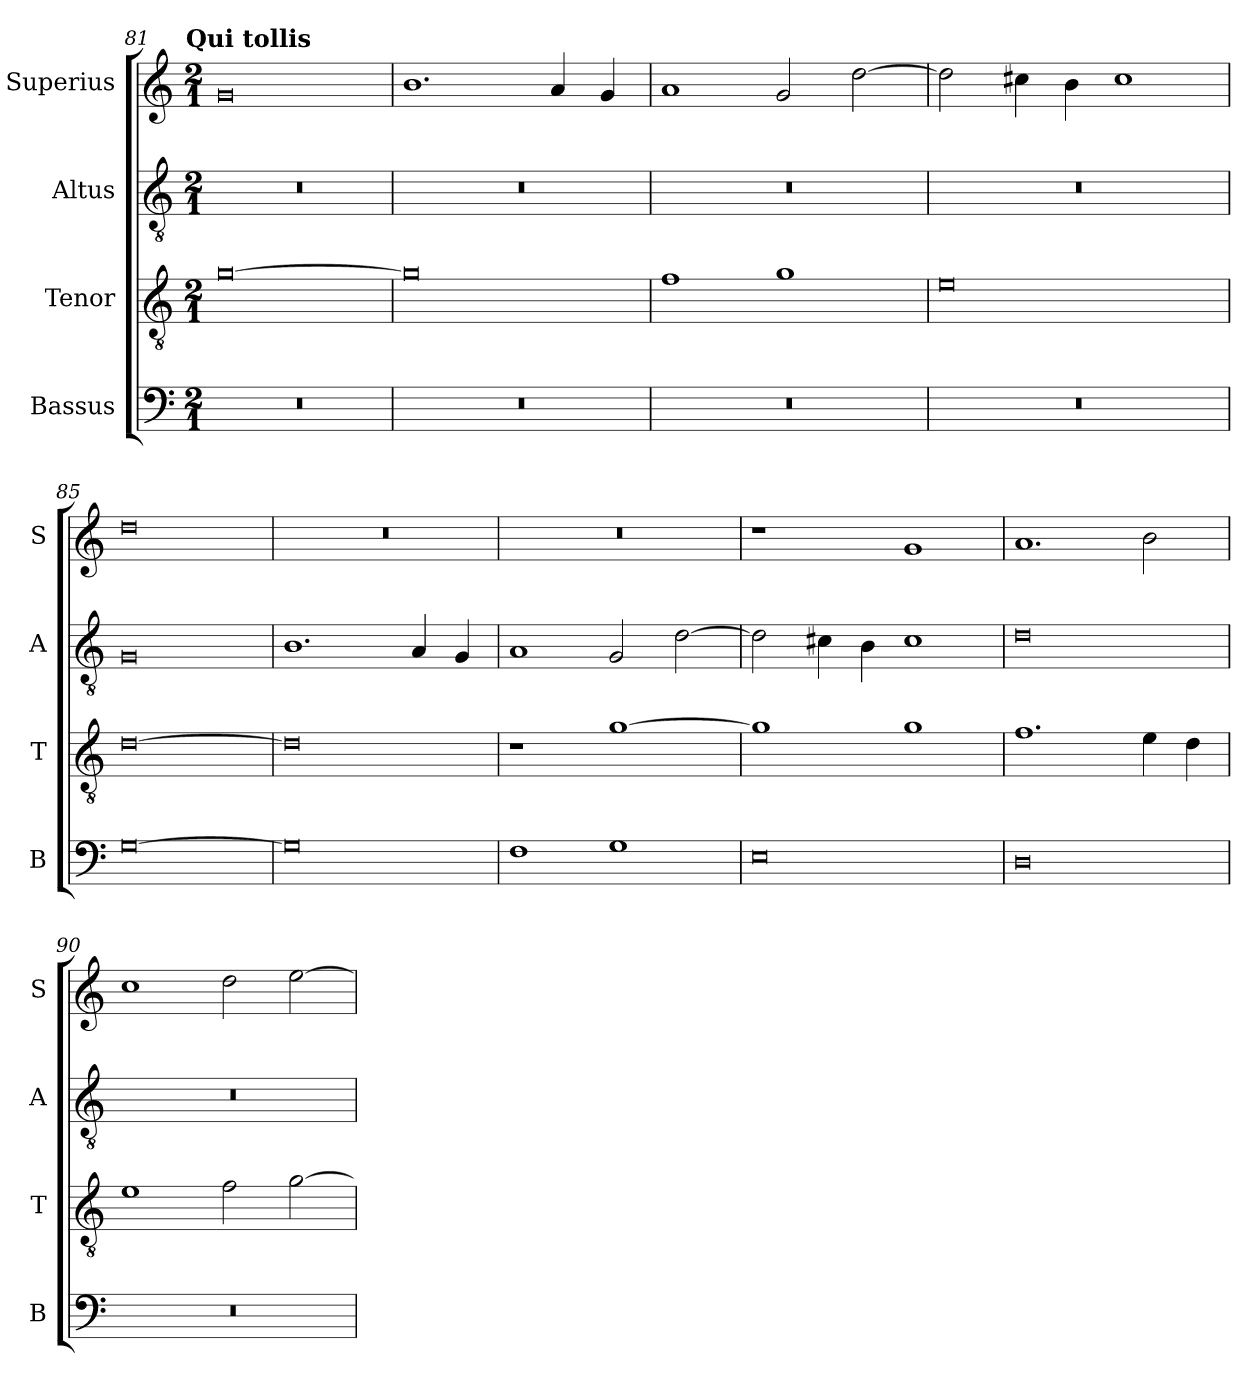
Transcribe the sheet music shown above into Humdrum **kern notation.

**kern	**kern	**kern	**kern
*part4	*part3	*part2	*part1
*staff4	*staff3	*staff2	*staff1
*I"Bassus	*I"Tenor	*I"Altus	*I"Superius
*I'B	*I'T	*I'A	*I'S
!!LO:LB:g=z
*clefF4	*clefGv2	*clefGv2	*clefG2
*k[]	*k[]	*k[]	*k[]
!!LO:TX:omd:t=Qui tollis
*M2/1	*M2/1	*M2/1	*M2/1
=81	=81	=81	=81
0r	[0g	0r	0g
=82	=82	=82	=82
0r	0g]	0r	1.b
.	.	.	4a/
.	.	.	4g/
=83	=83	=83	=83
0r	1f	0r	1a
.	1g	.	2g/
.	.	.	[2dd\
=84	=84	=84	=84
0r	0e	0r	2dd\]
.	.	.	4cc#X\
.	.	.	4b\
.	.	.	1cc#
=85	=85	=85	=85
[0G	[0d	0G	0dd
=86	=86	=86	=86
0G]	0d]	1.B	0r
.	.	4A/	.
.	.	4G/	.
=87	=87	=87	=87
1F	1r	1A	0r
1G	[1g	2G/	.
.	.	[2d\	.
=88	=88	=88	=88
0E	1g]	2d\]	1r
.	.	4c#X\	.
.	.	4B\	.
.	1g	1c#	1g
=89	=89	=89	=89
0D	1.f	0d	1.a
.	4e\	.	2b\
.	4d\	.	.
=90	=90	=90	=90
0r	1e	0r	1cc
.	2f\	.	2dd\
.	[2g\	.	[2ee\
=	=	=	=
*-	*-	*-	*-
